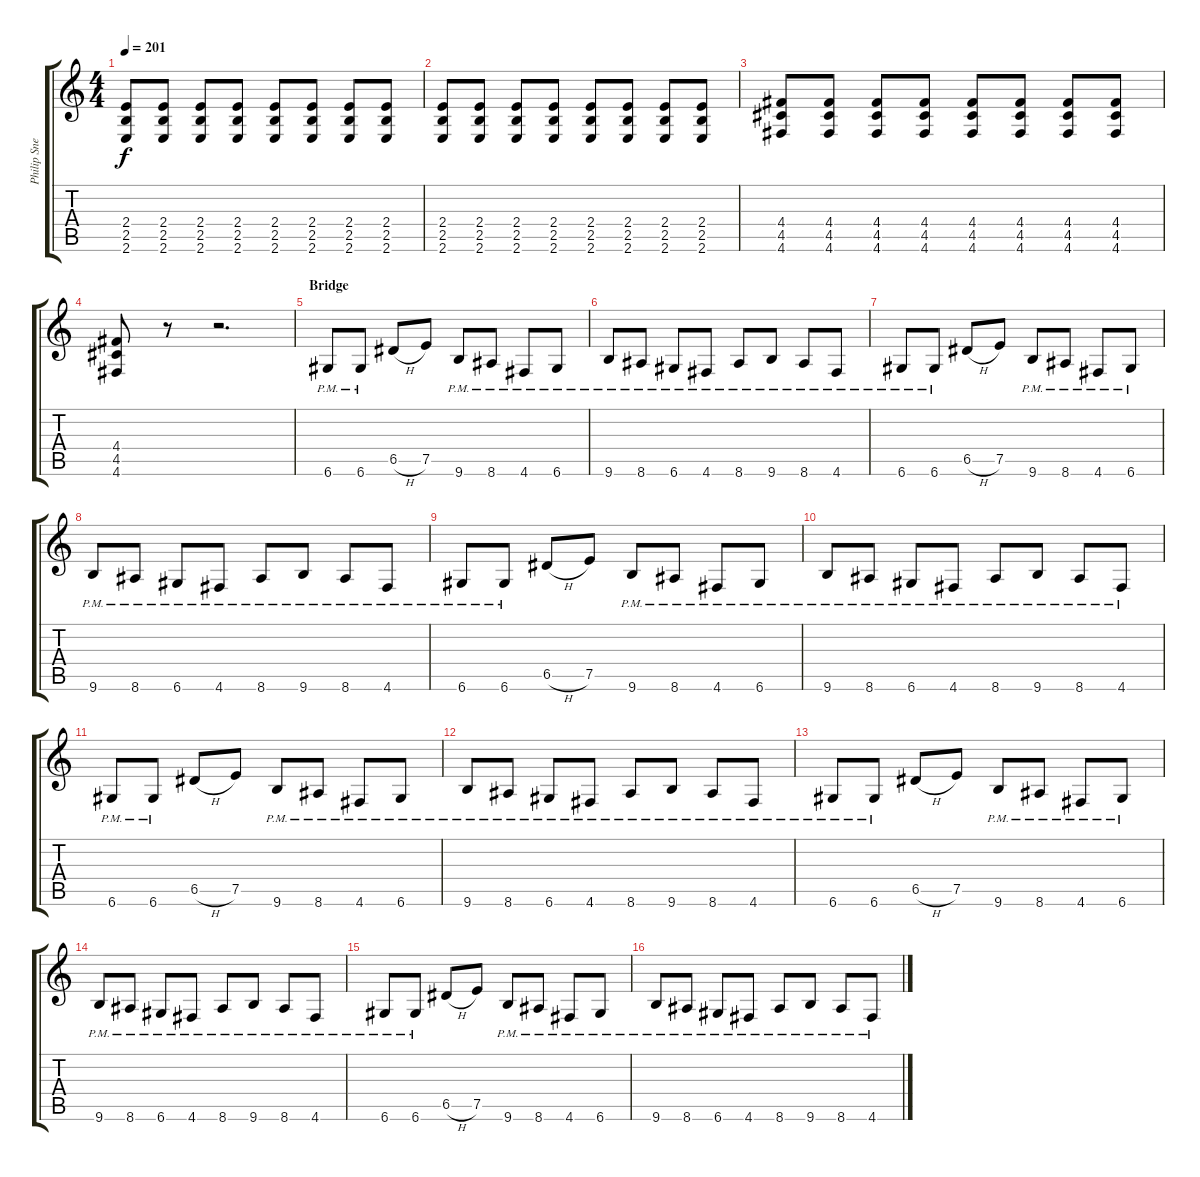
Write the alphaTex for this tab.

\track ("Philip Sneed" "Philip Sne") {instrument distortionguitar}
\staff {score tabs}
\tuning (E4 B3 G3 D3 A2 D2) {hide}
\ts (4 4)
\tempo 201
\clef g2
\ks c
(2.4 2.5 2.6).8{dy f} (2.4 2.5 2.6).8 (2.4 2.5 2.6).8 (2.4 2.5 2.6).8 (2.4 2.5 2.6).8 (2.4 2.5 2.6).8 (2.4 2.5 2.6).8 (2.4 2.5 2.6).8 |
(2.4 2.5 2.6).8 (2.4 2.5 2.6).8 (2.4 2.5 2.6).8 (2.4 2.5 2.6).8 (2.4 2.5 2.6).8 (2.4 2.5 2.6).8 (2.4 2.5 2.6).8 (2.4 2.5 2.6).8 |
(4.4 4.5 4.6).8 (4.4 4.5 4.6).8 (4.4 4.5 4.6).8 (4.4 4.5 4.6).8 (4.4 4.5 4.6).8 (4.4 4.5 4.6).8 (4.4 4.5 4.6).8 (4.4 4.5 4.6).8 |
(4.4 4.5 4.6).8 r.8 r.2{d} |
\section ("" "Bridge")
6.6{pm}.8 6.6{pm}.8 6.5{h}.8 7.5.8 9.6{pm}.8 8.6{pm}.8 4.6{pm}.8 6.6{pm}.8 |
9.6{pm}.8 8.6{pm}.8 6.6{pm}.8 4.6{pm}.8 8.6{pm}.8 9.6{pm}.8 8.6{pm}.8 4.6{pm}.8 |
6.6{pm}.8 6.6{pm}.8 6.5{h}.8 7.5.8 9.6{pm}.8 8.6{pm}.8 4.6{pm}.8 6.6{pm}.8 |
9.6{pm}.8 8.6{pm}.8 6.6{pm}.8 4.6{pm}.8 8.6{pm}.8 9.6{pm}.8 8.6{pm}.8 4.6{pm}.8 |
6.6{pm}.8 6.6{pm}.8 6.5{h}.8 7.5.8 9.6{pm}.8 8.6{pm}.8 4.6{pm}.8 6.6{pm}.8 |
9.6{pm}.8 8.6{pm}.8 6.6{pm}.8 4.6{pm}.8 8.6{pm}.8 9.6{pm}.8 8.6{pm}.8 4.6{pm}.8 |
6.6{pm}.8 6.6{pm}.8 6.5{h}.8 7.5.8 9.6{pm}.8 8.6{pm}.8 4.6{pm}.8 6.6{pm}.8 |
9.6{pm}.8 8.6{pm}.8 6.6{pm}.8 4.6{pm}.8 8.6{pm}.8 9.6{pm}.8 8.6{pm}.8 4.6{pm}.8 |
6.6{pm}.8 6.6{pm}.8 6.5{h}.8 7.5.8 9.6{pm}.8 8.6{pm}.8 4.6{pm}.8 6.6{pm}.8 |
9.6{pm}.8 8.6{pm}.8 6.6{pm}.8 4.6{pm}.8 8.6{pm}.8 9.6{pm}.8 8.6{pm}.8 4.6{pm}.8 |
6.6{pm}.8 6.6{pm}.8 6.5{h}.8 7.5.8 9.6{pm}.8 8.6{pm}.8 4.6{pm}.8 6.6{pm}.8 |
9.6{pm}.8 8.6{pm}.8 6.6{pm}.8 4.6{pm}.8 8.6{pm}.8 9.6{pm}.8 8.6{pm}.8 4.6{pm}.8
